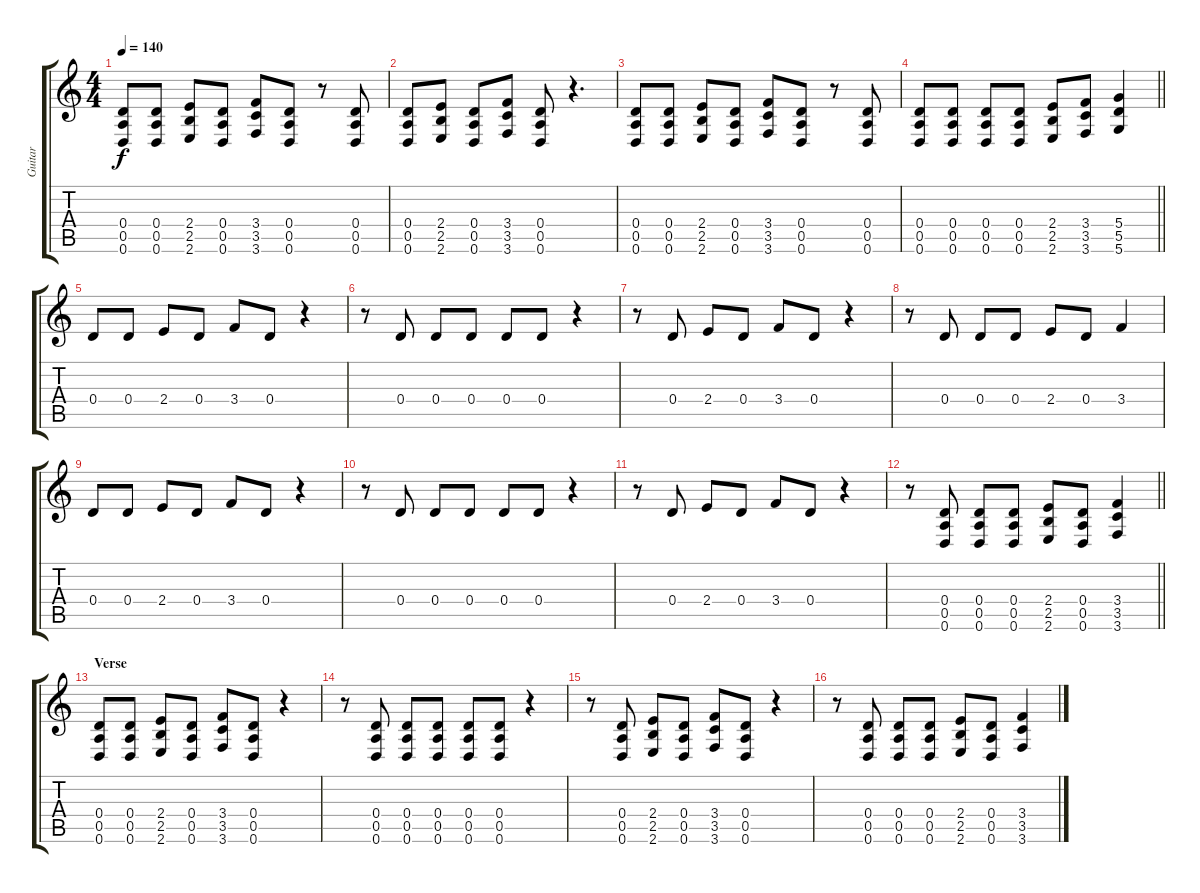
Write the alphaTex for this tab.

\track ("Guitar" "Guitar") {instrument distortionguitar}
\staff {score tabs}
\tuning (E4 B3 G3 D3 A2 D2) {hide}
\ts (4 4)
\tempo 140
\clef g2
\ks c
(0.4 0.5 0.6).8{dy f} (0.4 0.5 0.6).8 (2.4 2.5 2.6).8 (0.4 0.5 0.6).8 (3.4 3.5 3.6).8 (0.4 0.5 0.6).8 r.8 (0.4 0.5 0.6).8 |
(0.4 0.5 0.6).8 (2.4 2.5 2.6).8 (0.4 0.5 0.6).8 (3.4 3.5 3.6).8 (0.4 0.5 0.6).8 r.4{d} |
(0.4 0.5 0.6).8 (0.4 0.5 0.6).8 (2.4 2.5 2.6).8 (0.4 0.5 0.6).8 (3.4 3.5 3.6).8 (0.4 0.5 0.6).8 r.8 (0.4 0.5 0.6).8 |
\barLineRight lightlight
(0.4 0.5 0.6).8 (0.4 0.5 0.6).8 (0.4 0.5 0.6).8 (0.4 0.5 0.6).8 (2.4 2.5 2.6).8 (3.4 3.5 3.6).8 (5.4 5.5 5.6).4 |
0.4.8{volume 2} 0.4.8 2.4.8 0.4.8 3.4.8 0.4.8 r.4 |
r.8 0.4.8 0.4.8 0.4.8 0.4.8 0.4.8 r.4 |
r.8 0.4.8 2.4.8 0.4.8 3.4.8 0.4.8 r.4 |
r.8 0.4.8 0.4.8 0.4.8 2.4.8 0.4.8 3.4.4 |
0.4.8 0.4.8 2.4.8 0.4.8 3.4.8 0.4.8 r.4 |
r.8 0.4.8 0.4.8 0.4.8 0.4.8 0.4.8 r.4 |
r.8 0.4.8 2.4.8 0.4.8 3.4.8 0.4.8 r.4 |
\barLineRight lightlight
r.8{volume 16} (0.4 0.5 0.6).8 (0.4 0.5 0.6).8 (0.4 0.5 0.6).8 (2.4 2.5 2.6).8 (0.4 0.5 0.6).8 (3.4 3.5 3.6).4 |
\section ("" "Verse")
(0.4 0.5 0.6).8 (0.4 0.5 0.6).8 (2.4 2.5 2.6).8 (0.4 0.5 0.6).8 (3.4 3.5 3.6).8 (0.4 0.5 0.6).8 r.4 |
r.8 (0.4 0.5 0.6).8 (0.4 0.5 0.6).8 (0.4 0.5 0.6).8 (0.4 0.5 0.6).8 (0.4 0.5 0.6).8 r.4 |
r.8 (0.4 0.5 0.6).8 (2.4 2.5 2.6).8 (0.4 0.5 0.6).8 (3.4 3.5 3.6).8 (0.4 0.5 0.6).8 r.4 |
r.8 (0.4 0.5 0.6).8 (0.4 0.5 0.6).8 (0.4 0.5 0.6).8 (2.4 2.5 2.6).8 (0.4 0.5 0.6).8 (3.4 3.5 3.6).4
